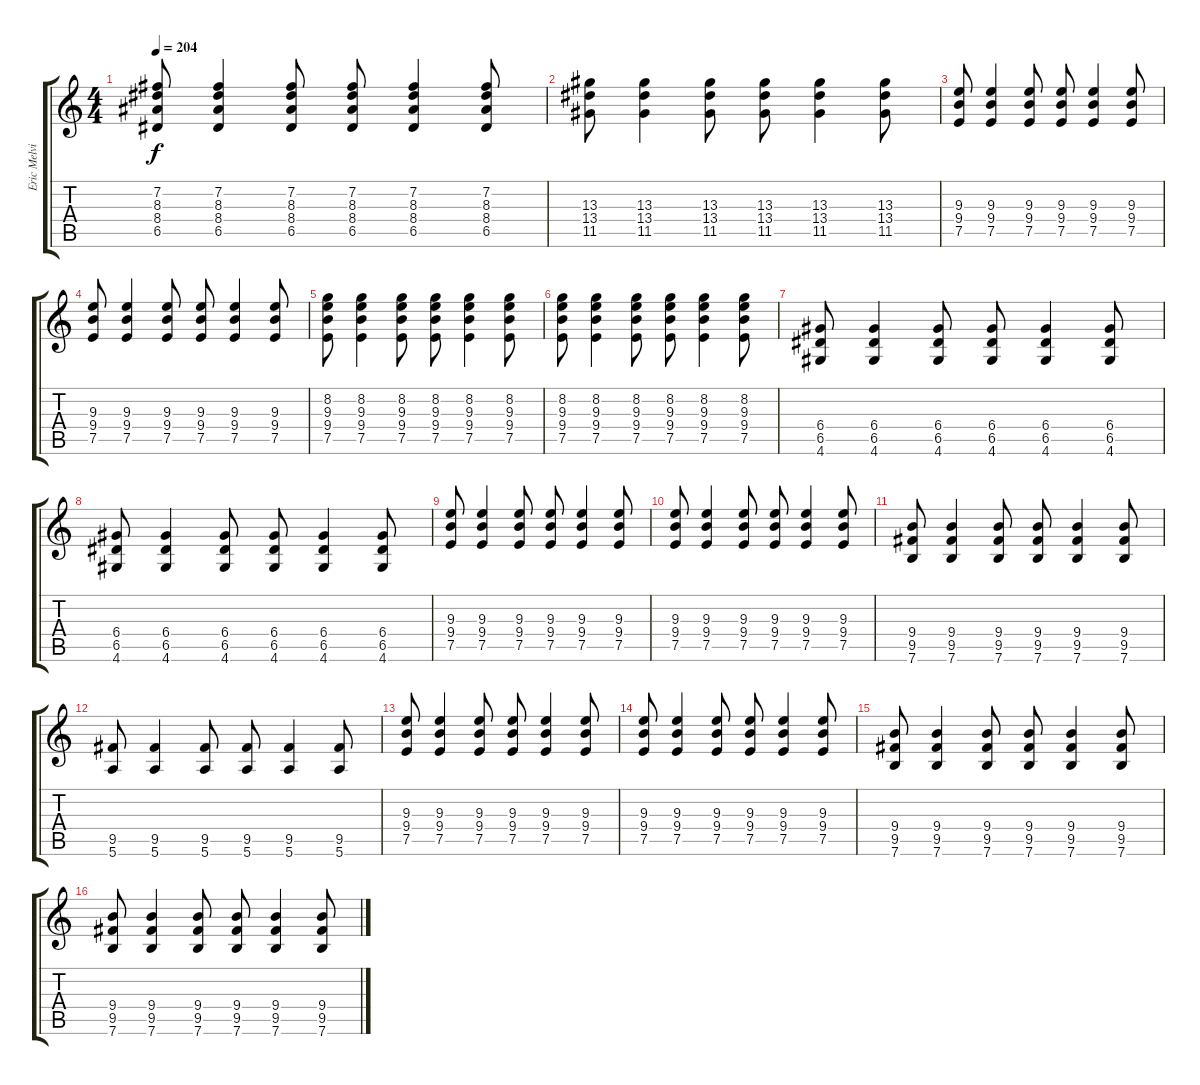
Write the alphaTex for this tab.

\track ("Eric Melvin" "Eric Melvi") {instrument distortionguitar}
\staff {score tabs}
\tuning (E4 B3 G3 D3 A2 E2) {hide}
\ts (4 4)
\tempo 204
\clef g2
\ks c
(7.2 8.3 8.4 6.5).8{dy f} (7.2 8.3 8.4 6.5).4 (7.2 8.3 8.4 6.5).8 (7.2 8.3 8.4 6.5).8 (7.2 8.3 8.4 6.5).4 (7.2 8.3 8.4 6.5).8 |
(13.3 13.4 11.5).8 (13.3 13.4 11.5).4 (13.3 13.4 11.5).8 (13.3 13.4 11.5).8 (13.3 13.4 11.5).4 (13.3 13.4 11.5).8 |
(9.3 9.4 7.5).8 (9.3 9.4 7.5).4 (9.3 9.4 7.5).8 (9.3 9.4 7.5).8 (9.3 9.4 7.5).4 (9.3 9.4 7.5).8 |
(9.3 9.4 7.5).8 (9.3 9.4 7.5).4 (9.3 9.4 7.5).8 (9.3 9.4 7.5).8 (9.3 9.4 7.5).4 (9.3 9.4 7.5).8 |
(8.2 9.3 9.4 7.5).8 (8.2 9.3 9.4 7.5).4 (8.2 9.3 9.4 7.5).8 (8.2 9.3 9.4 7.5).8 (8.2 9.3 9.4 7.5).4 (8.2 9.3 9.4 7.5).8 |
(8.2 9.3 9.4 7.5).8 (8.2 9.3 9.4 7.5).4 (8.2 9.3 9.4 7.5).8 (8.2 9.3 9.4 7.5).8 (8.2 9.3 9.4 7.5).4 (8.2 9.3 9.4 7.5).8 |
(6.4 6.5 4.6).8 (6.4 6.5 4.6).4 (6.4 6.5 4.6).8 (6.4 6.5 4.6).8 (6.4 6.5 4.6).4 (6.4 6.5 4.6).8 |
(6.4 6.5 4.6).8 (6.4 6.5 4.6).4 (6.4 6.5 4.6).8 (6.4 6.5 4.6).8 (6.4 6.5 4.6).4 (6.4 6.5 4.6).8 |
(9.3 9.4 7.5).8 (9.3 9.4 7.5).4 (9.3 9.4 7.5).8 (9.3 9.4 7.5).8 (9.3 9.4 7.5).4 (9.3 9.4 7.5).8 |
(9.3 9.4 7.5).8 (9.3 9.4 7.5).4 (9.3 9.4 7.5).8 (9.3 9.4 7.5).8 (9.3 9.4 7.5).4 (9.3 9.4 7.5).8 |
(9.4 9.5 7.6).8 (9.4 9.5 7.6).4 (9.4 9.5 7.6).8 (9.4 9.5 7.6).8 (9.4 9.5 7.6).4 (9.4 9.5 7.6).8 |
(9.5 5.6).8 (9.5 5.6).4 (9.5 5.6).8 (9.5 5.6).8 (9.5 5.6).4 (9.5 5.6).8 |
(9.3 9.4 7.5).8 (9.3 9.4 7.5).4 (9.3 9.4 7.5).8 (9.3 9.4 7.5).8 (9.3 9.4 7.5).4 (9.3 9.4 7.5).8 |
(9.3 9.4 7.5).8 (9.3 9.4 7.5).4 (9.3 9.4 7.5).8 (9.3 9.4 7.5).8 (9.3 9.4 7.5).4 (9.3 9.4 7.5).8 |
(9.4 9.5 7.6).8 (9.4 9.5 7.6).4 (9.4 9.5 7.6).8 (9.4 9.5 7.6).8 (9.4 9.5 7.6).4 (9.4 9.5 7.6).8 |
(9.4 9.5 7.6).8 (9.4 9.5 7.6).4 (9.4 9.5 7.6).8 (9.4 9.5 7.6).8 (9.4 9.5 7.6).4 (9.4 9.5 7.6).8
